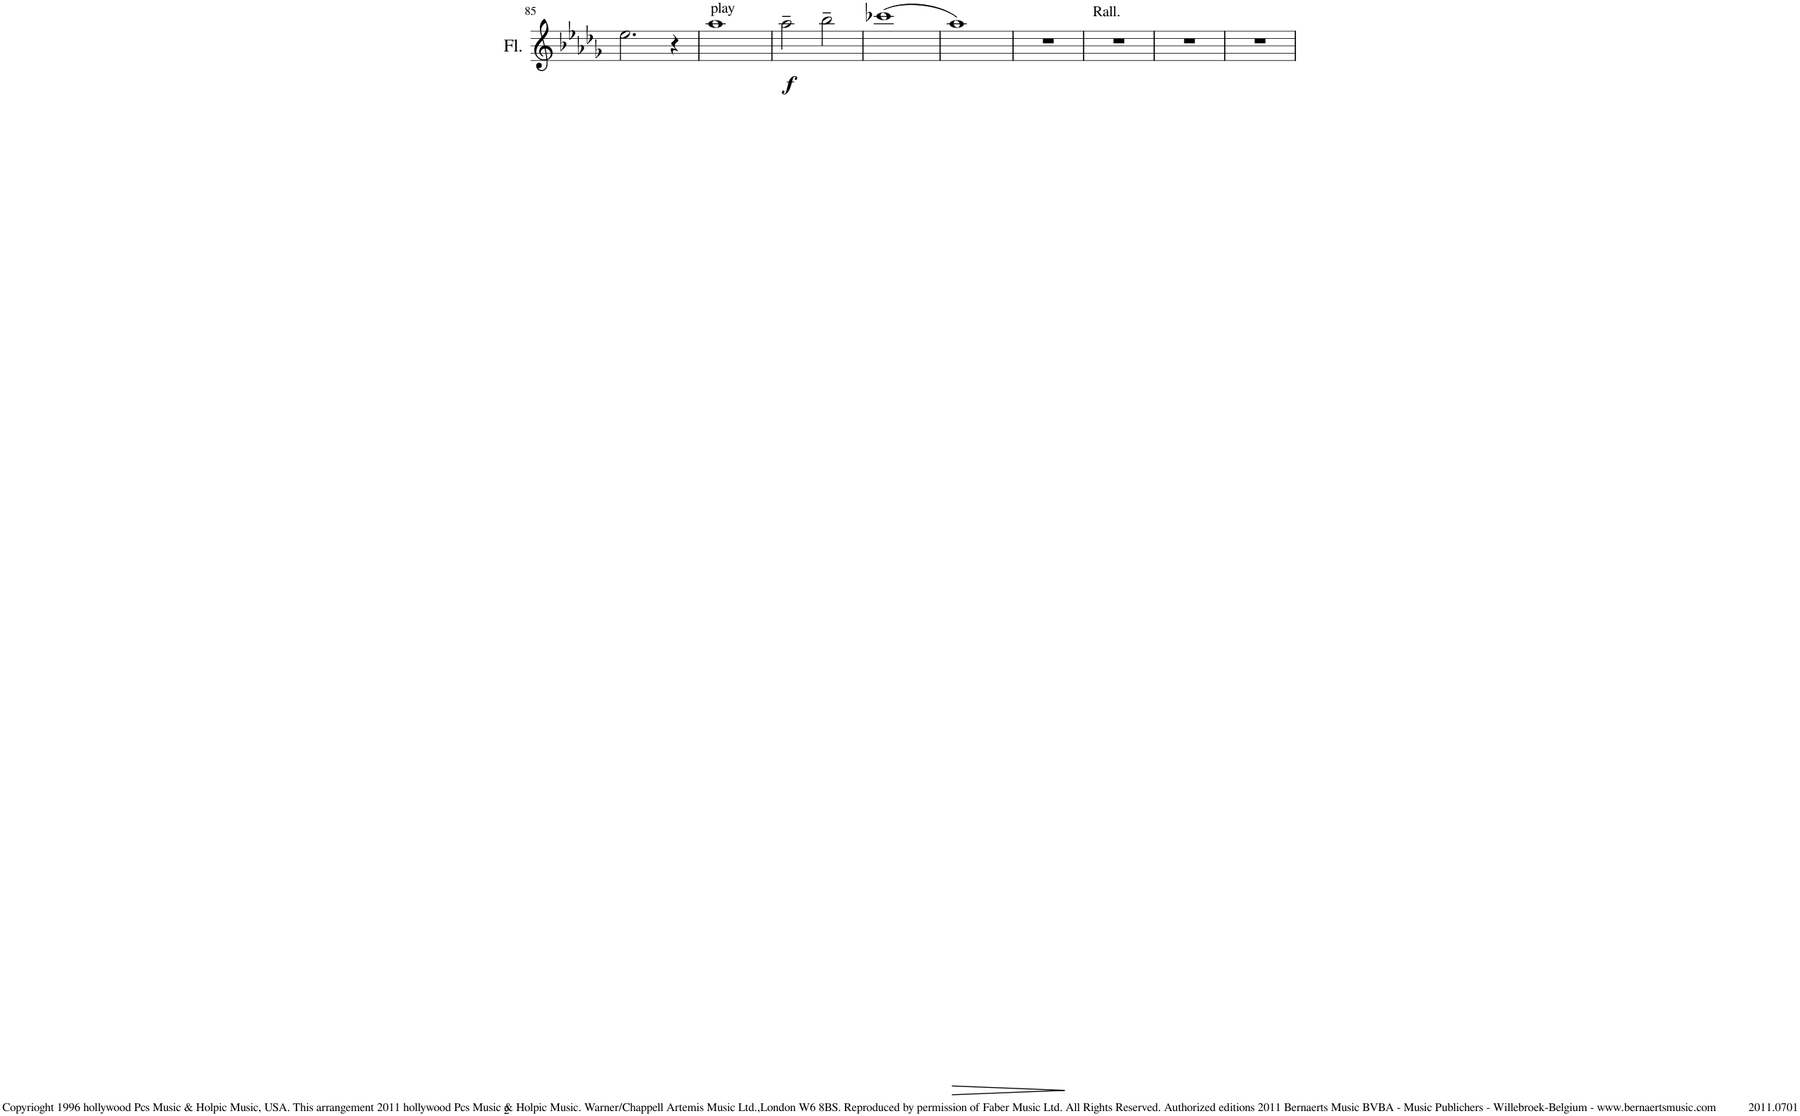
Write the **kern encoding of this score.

**kern	**dynam
*part1	*part1
*staff1	*staff1
*I"Flute	*
*I'Fl.	*
!!LO:PB:g=z
*clefG2	*
*k[b-e-a-d-g-]	*
*M4/4	*
=85	=85
2.ee-\	.
4r	.
=86	=86
!LO:TX:a:t=play	!
!	!LO:DY:b
1aa-	f
=87	=87
2aa-~\	.
2bb-~\	.
=88	=88
(1ccc-X	.
=89	=89
!	!LO:HP:b
1aa-)	>
.	]
=90	=90
1r	.
=91	=91
!LO:TX:a:t=Rall.	!
1r	.
=92	=92
1r	.
=93	=93
1r	.
=	=
*-	*-
